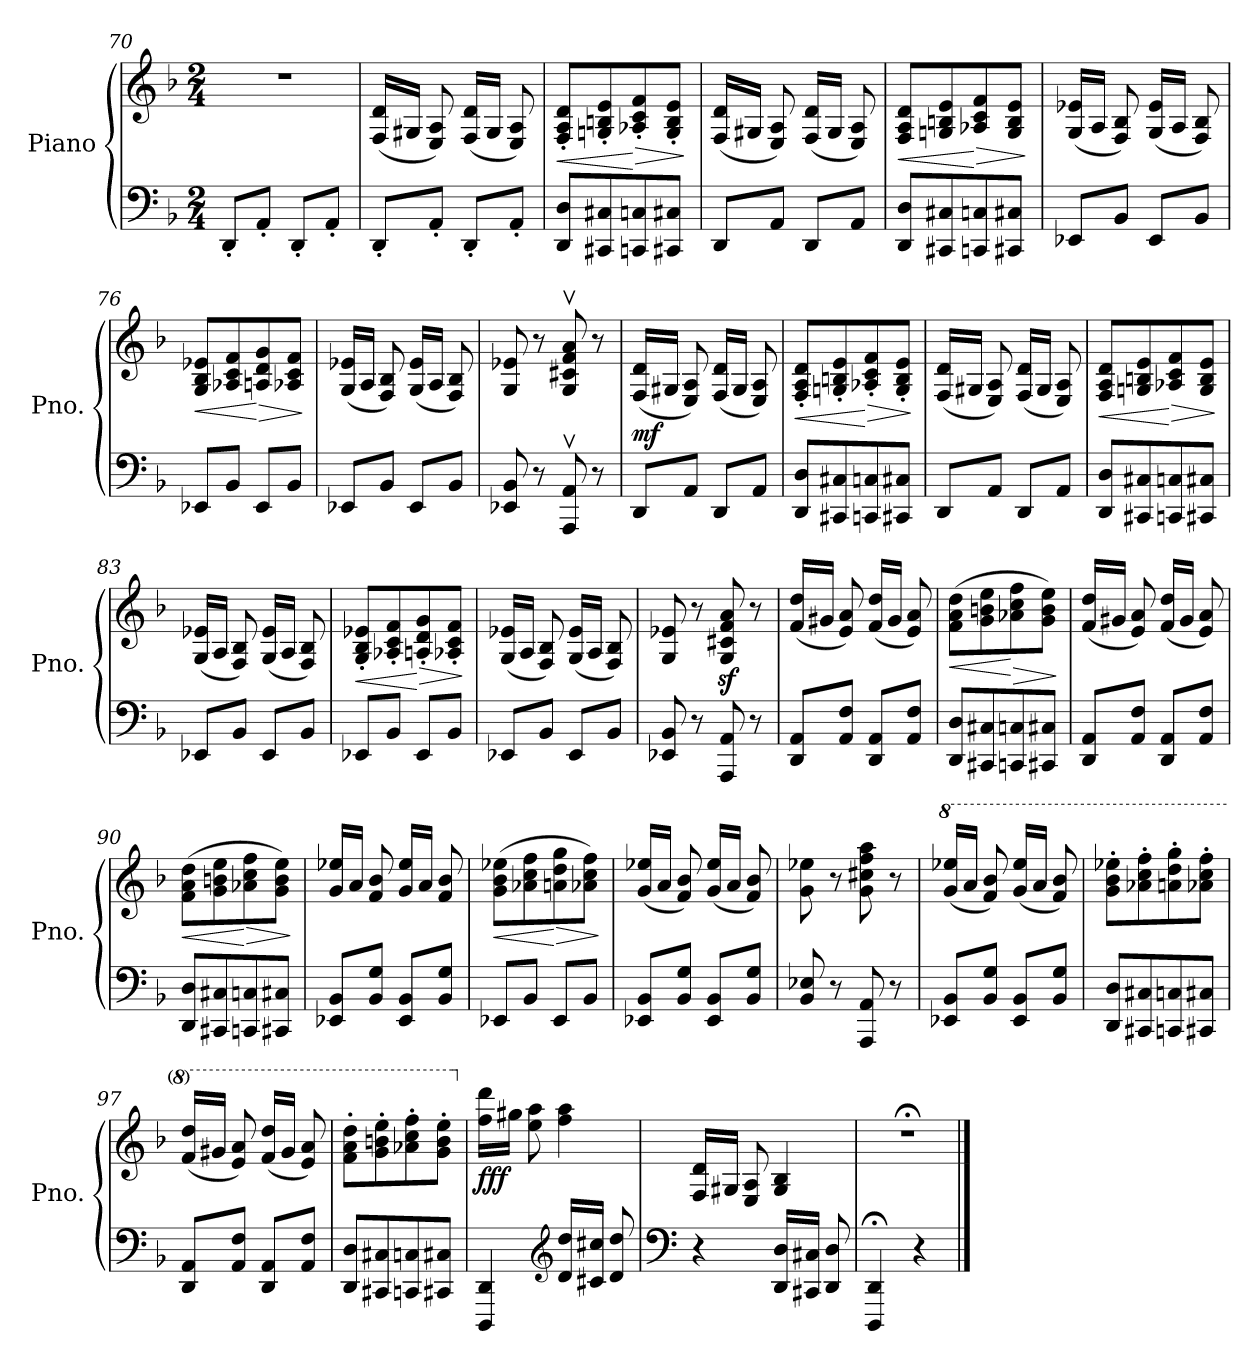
**kern	**kern	**dynam
*part1	*part1	*part1
*staff2	*staff1	*staff1/2
*I"Piano	*	*
*I'Pno.	*	*
*clefF4	*clefG2	*
*k[b-]	*k[b-]	*
*M2/4	*M2/4	*
=70	=70	=70
8DD'/L	2r	.
8AA'/J	.	.
8DD'/L	.	.
8AA'/J	.	.
=71	=71	=71
8DD'/L	(>16F/ 16d/LL	.
.	16G#X/JJ	.
8AA'/J	8E/ 8A/)	.
8DD'/L	(>16F/ 16d/LL	.
.	16G#/JJ	.
8AA'/J	8E/ 8A/)	.
!!LO:LB:g=z
=72	=72	=72
!	!	!LO:HP:b
8DD/ 8D/L	8F/' 8A/' 8d/'L	<
8CC#X/ 8C#X/	8Gn/' 8Bn/' 8e/'	.
!	!	!LO:HP:n=1:b
8CCn/ 8Cn/	8A-X/' 8c/' 8f/'	[ >
8CC#X/ 8C#X/J	8G/' 8B/' 8e/'J	.
.	.	]
=73	=73	=73
8DD/L	(>16F/ 16d/LL	.
.	16G#X/JJ	.
8AA/J	8E/ 8A/)	.
8DD/L	(>16F/ 16d/LL	.
.	16G#/JJ	.
8AA/J	8E/ 8A/)	.
=74	=74	=74
!	!	!LO:HP:b
8DD/ 8D/L	8F/ 8A/ 8d/L	<
8CC#X/ 8C#X/	8Gn/ 8Bn/ 8e/	.
!	!	!LO:HP:n=1:b
8CCn/ 8Cn/	8A-X/ 8c/ 8f/	[ >
8CC#X/ 8C#X/J	8G/ 8B/ 8e/J	.
.	.	]
=75	=75	=75
8EE-X/L	(>16G/ 16e-X/LL	.
.	16A/JJ	.
8BB-/J	8F/ 8B-/)	.
8EE-/L	(>16G/ 16e-/LL	.
.	16A/JJ	.
8BB-/J	8F/ 8B-/)	.
!!LO:LB:g=z
=76	=76	=76
!	!	!LO:HP:b
8EE-X/L	8G/ 8B-/ 8e-X/L	<
8BB-/J	8A-X/ 8c/ 8f/	.
!	!	!LO:HP:n=1:b
8EE-/L	8An/ 8d/ 8g/	[ >
8BB-/J	8A-X/ 8c/ 8f/J	.
.	.	]
=77	=77	=77
8EE-X/L	(>16G/ 16e-X/LL	.
.	16A/JJ	.
8BB-/J	8F/ 8B-/)	.
8EE-/L	(>16G/ 16e-/LL	.
.	16A/JJ	.
8BB-/J	8F/ 8B-/)	.
=78	=78	=78
8EE-X/ 8BB-/	8G/ 8e-X/	.
8r	8r	.
8AAA/v 8AA/v	8G/v 8c#X/v 8f/v 8a/v	.
8r	8r	.
=79	=79	=79
!	!	!LO:DY:b
8DD/L	(>16F/ 16d/LL	mf
.	16G#X/JJ	.
8AA/J	8E/ 8A/)	.
8DD/L	(>16F/ 16d/LL	.
.	16G#/JJ	.
8AA/J	8E/ 8A/)	.
!!LO:PB:g=z
=80	=80	=80
!	!	!LO:HP:b
8DD/ 8D/L	8F/' 8A/' 8d/'L	<
8CC#X/ 8C#X/	8Gn/' 8Bn/' 8e/'	.
!	!	!LO:HP:n=1:b
8CCn/ 8Cn/	8A-X/' 8c/' 8f/'	[ >
8CC#X/ 8C#X/J	8G/' 8B/' 8e/'J	.
.	.	]
=81	=81	=81
8DD/L	(>16F/ 16d/LL	.
.	16G#X/JJ	.
8AA/J	8E/ 8A/)	.
8DD/L	(>16F/ 16d/LL	.
.	16G#/JJ	.
8AA/J	8E/ 8A/)	.
=82	=82	=82
!	!	!LO:HP:b
8DD/ 8D/L	8F/ 8A/ 8d/L	<
8CC#X/ 8C#X/	8Gn/ 8Bn/ 8e/	.
!	!	!LO:HP:n=1:b
8CCn/ 8Cn/	8A-X/ 8c/ 8f/	[ >
8CC#X/ 8C#X/J	8G/ 8B/ 8e/J	.
.	.	]
=83	=83	=83
8EE-X/L	(>16G/ 16e-X/LL	.
.	16A/JJ	.
8BB-/J	8F/ 8B-/)	.
8EE-/L	(>16G/ 16e-/LL	.
.	16A/JJ	.
8BB-/J	8F/ 8B-/)	.
=84	=84	=84
!	!	!LO:HP:b
8EE-X/L	8G/' 8B-/' 8e-X/'L	<
8BB-/J	8A-X/' 8c/' 8f/'	.
!	!	!LO:HP:n=1:b
8EE-/L	8An/' 8d/' 8g/'	[ >
8BB-/J	8A-X/' 8c/' 8f/'J	.
.	.	]
!!LO:LB:g=z
=85	=85	=85
8EE-X/L	(>16G/ 16e-X/LL	.
.	16A/JJ	.
8BB-/J	8F/ 8B-/)	.
8EE-/L	(>16G/ 16e-/LL	.
.	16A/JJ	.
8BB-/J	8F/ 8B-/)	.
=86	=86	=86
8EE-X/ 8BB-/	8G/ 8e-X/	.
8r	8r	.
8AAA/ 8AA/	8G/z< 8c#X/z< 8f/z< 8a/z<	.
8r	8r	.
=87	=87	=87
8DD/ 8AA/L	(>16f/ 16dd/LL	.
.	16g#X/JJ	.
8AA/ 8F/J	8e/ 8a/)	.
8DD/ 8AA/L	(>16f/ 16dd/LL	.
.	16g#/JJ	.
8AA/ 8F/J	8e/ 8a/)	.
=88	=88	=88
!	!	!LO:HP:b
8DD/ 8D/L	(>8f\ 8a\ 8dd\L	<
8CC#X/ 8C#X/	8g\ 8bn\ 8ee\	.
!	!	!LO:HP:n=1:b
8CCn/ 8Cn/	8a-X\ 8cc\ 8ff\	[ >
8CC#X/ 8C#X/J	8g\ 8b\ 8ee\J)	.
.	.	]
!!LO:LB:g=z
=89	=89	=89
8DD/ 8AA/L	(>16f/ 16dd/LL	.
.	16g#X/JJ	.
8AA/ 8F/J	8e/ 8a/)	.
8DD/ 8AA/L	(>16f/ 16dd/LL	.
.	16g#/JJ	.
8AA/ 8F/J	8e/ 8a/)	.
=90	=90	=90
!	!	!LO:HP:b
8DD/ 8D/L	(>8f\ 8a\ 8dd\L	<
8CC#X/ 8C#X/	8g\ 8bn\ 8ee\	.
!	!	!LO:HP:n=1:b
8CCn/ 8Cn/	8a-X\ 8cc\ 8ff\	[ >
8CC#X/ 8C#X/J	8g\ 8b\ 8ee\J)	.
.	.	]
=91	=91	=91
8EE-X/ 8BB-/L	16g/ 16ee-X/LL	.
.	16a/JJ	.
8BB-/ 8G/J	8f/ 8b-/	.
8EE-/ 8BB-/L	16g/ 16ee-/LL	.
.	16a/JJ	.
8BB-/ 8G/J	8f/ 8b-/	.
=92	=92	=92
!	!	!LO:HP:b
8EE-X/L	(>8g\ 8b-\ 8ee-X\L	<
8BB-/J	8a-X\ 8cc\ 8ff\	.
!	!	!LO:HP:n=1:b
8EE-/L	8an\ 8dd\ 8gg\	[ >
8BB-/J	8a-X\ 8cc\ 8ff\J)	.
.	.	]
!!LO:LB:g=z
=93	=93	=93
8EE-X/ 8BB-/L	(>16g/ 16ee-X/LL	.
.	16a/JJ	.
8BB-/ 8G/J	8f/ 8b-/)	.
8EE-/ 8BB-/L	(>16g/ 16ee-/LL	.
.	16a/JJ	.
8BB-/ 8G/J	8f/ 8b-/)	.
=94	=94	=94
8BB-/ 8E-X/	8g\ 8ee-X\	.
8r	8r	.
8AAA/ 8AA/	8g\ 8cc#X\ 8ff\ 8aa\	.
8r	8r	.
=95	=95	=95
*	*8va	*
8EE-X/ 8BB-/L	(>16gg/ 16eee-X/LL	.
.	16aa/JJ	.
8BB-/ 8G/J	8ff/ 8bb-/)	.
8EE-/ 8BB-/L	(>16gg/ 16eee-/LL	.
.	16aa/JJ	.
8BB-/ 8G/J	8ff/ 8bb-/)	.
=96	=96	=96
8DD/ 8D/L	8gg\' 8bb-\' 8eee-X\'L	.
8CC#X/ 8C#X/	8aa-X\' 8ccc\' 8fff\'	.
8CCn/ 8Cn/	8aan\' 8ddd\' 8ggg\'	.
8CC#X/ 8C#X/J	8aa-X\' 8ccc\' 8fff\'J	.
!!LO:LB:g=z
=97	=97	=97
8DD/ 8AA/L	(>16ff/ 16ddd/LL	.
.	16gg#X/JJ	.
8AA/ 8F/J	8ee/ 8aa/)	.
8DD/ 8AA/L	(>16ff/ 16ddd/LL	.
.	16gg#/JJ	.
8AA/ 8F/J	8ee/ 8aa/)	.
=98	=98	=98
8DD/ 8D/L	8ff\' 8aa\' 8ddd\'L	.
8CC#X/ 8C#X/	8gg\' 8bbn\' 8eee\'	.
8CCn/ 8Cn/	8aa-X\' 8ccc\' 8fff\'	.
8CC#X/ 8C#X/J	8gg\' 8bb\' 8eee\'J	.
=99	=99	=99
*	*X8va	*
!	!	!LO:DY:b
4DDD/ 4DD/	16ff\ 16ddd\LL	fff
.	16gg#X\JJ	.
.	8ee\ 8aa\	.
*clefG2	*	*
16d/ 16dd/LL	4ff\ 4aa\	.
16c#X/ 16cc#X/JJ	.	.
8d/ 8dd/	.	.
=100	=100	=100
*clefF4	*	*
4r	16F/ 16d/LL	.
.	16G#X/JJ	.
.	8E/ 8A/	.
16DD/ 16D/LL	4G#/ 4B-/	.
16CC#X/ 16C#X/JJ	.	.
8DD/ 8D/	.	.
=101	=101	=101
4DDD/;< 4DD/;<	2r;<	.
4r	.	.
==	==	==
*-	*-	*-
